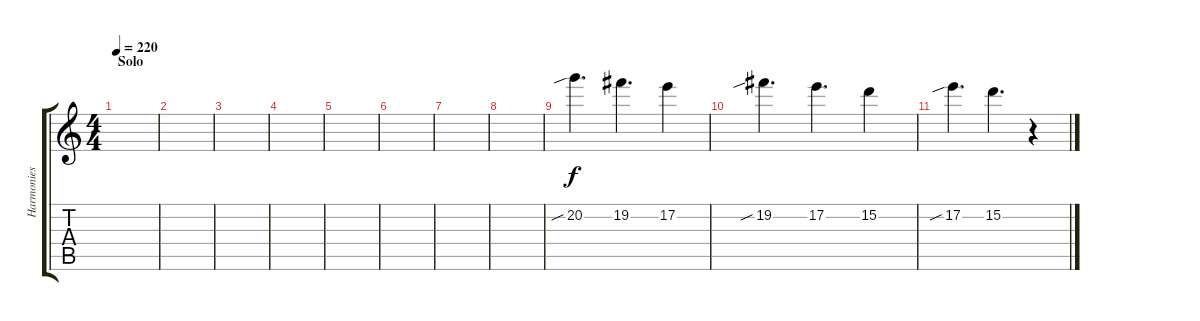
\track ("Harmonies" "Harmonies") {instrument distortionguitar}
\staff {score tabs}
\tuning (E4 B3 G3 D3 A2 E2) {hide}
\ts (4 4)
\section ("" "Solo")
\tempo 220
\clef g2
\ks c
|
|
|
|
|
|
|
|
20.2{sib}.4{d} 19.2.4{d} 17.2.4 |
19.2{sib}.4{d} 17.2.4{d} 15.2.4 |
17.2{sib}.4{d} 15.2.4{d} r.4
